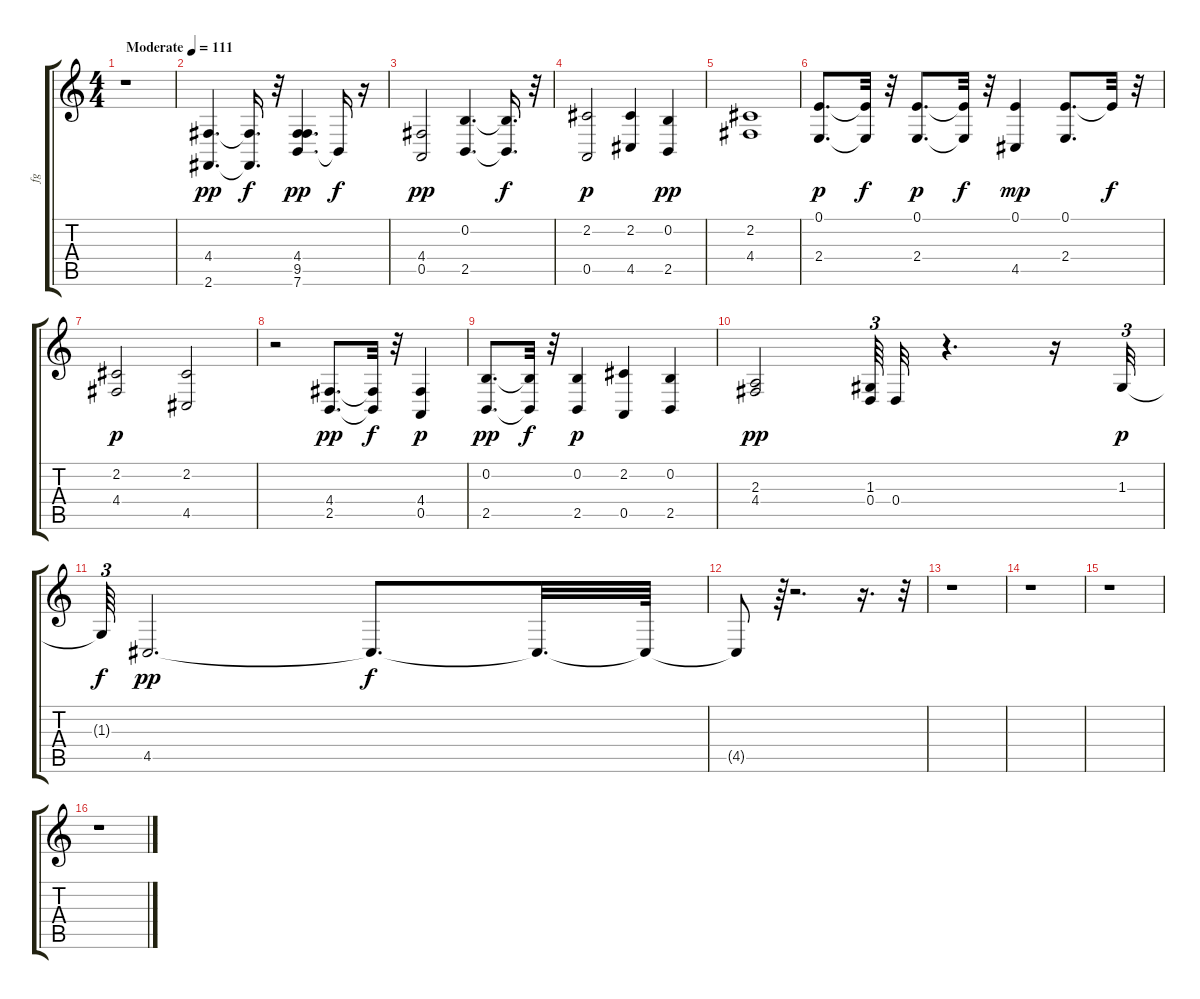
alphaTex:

\track ("fg" "fg") {instrument bassoon}
\staff {score tabs}
\tuning (E4 B3 G3 D3 A2 E2) {hide}
\ts (4 4)
\tempo (111 "Moderate")
\clef g2
\ks c
r.1{dy pp instrument bassoon} |
(4.4 2.6).4{d} (4.4{t} 2.6{t}).16{d dy f} r.32 (4.4 9.5 7.6).4{d dy pp} 7.6{t}.16{dy f} r.16 |
(4.4 0.5).2{dy pp} (0.2 2.5).4{d} (0.2{t} 2.5{t}).16{d dy f} r.32 |
(2.2 0.5).2{dy p} (2.2 4.5).4 (0.2 2.5).4{dy pp} |
(2.2 4.4).1 |
(0.1 2.4).8{d dy p} (0.1{t} 2.4{t}).32{dy f} r.32 (0.1 2.4).8{d dy p} (0.1{t} 2.4{t}).32{dy f} r.32 (0.1 4.5).4{dy mp} (0.1 2.4).8{d} 0.1{t}.32{dy f} r.32 |
(2.2 4.4).2{dy p} (2.2 4.5).2 |
r.2 (4.4 2.5).8{d dy pp} (4.4{t} 2.5{t}).32{dy f} r.32 (4.4 0.5).4{dy p} |
(0.2 2.5).8{d dy pp} (0.2{t} 2.5{t}).32{dy f} r.32 (0.2 2.5).4{dy p} (2.2 0.5).4 (0.2 2.5).4 |
(2.3 4.4).2{dy pp} (1.3 0.4).64{tu (3 2)} 0.4.32 r.4{d} r.16 1.3.32{tu (3 2) dy p} |
1.3{t}.64{tu (3 2) dy f} 4.5.2{d dy pp} 4.5{t}.8{d dy f} 4.5{t}.32{d} 4.5{t}.64 |
4.5{t}.8 r.64{tu (3 2)} r.2{d} r.16{d} r.32{tu (3 2)} |
r.1 |
r.1 |
r.1 |
r.1
